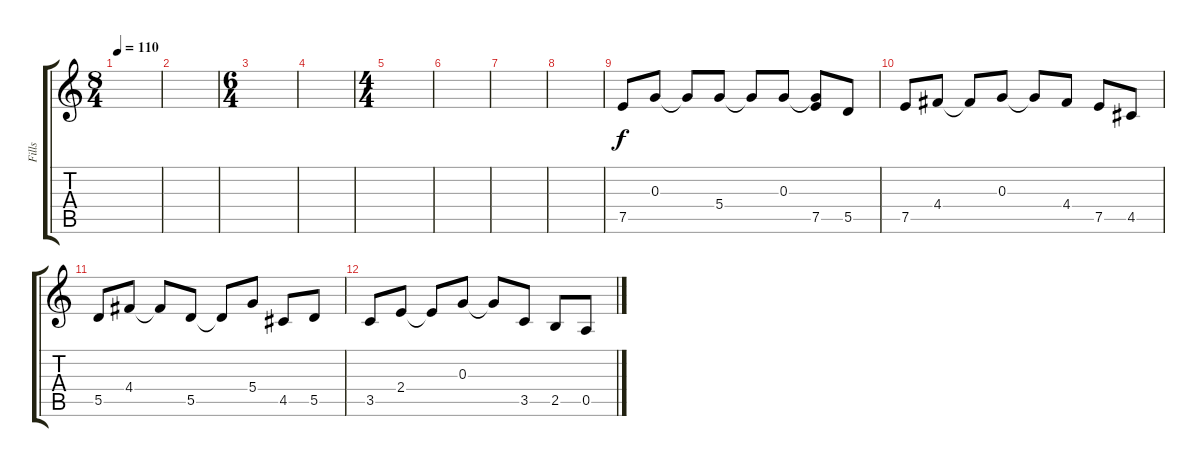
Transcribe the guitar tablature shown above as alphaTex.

\track ("Fills" "Fills") {instrument distortionguitar}
\staff {score tabs}
\tuning (E4 B3 G3 D3 A2 E2) {hide}
\ts (8 4)
\tempo 110
\clef g2
\ks c
|
|
\ts (6 4)
|
|
\ts (4 4)
|
|
|
|
7.5.8{instrument acousticguitarsteel} 0.3.8 0.3{t}.8 5.4.8 5.4{t}.8 0.3.8 (0.3{t} 7.5).8 5.5.8 |
7.5.8 4.4.8 4.4{t}.8 0.3.8 0.3{t}.8 4.4.8 7.5.8 4.5.8 |
5.5.8 4.4.8 4.4{t}.8 5.5.8 5.5{t}.8 5.4.8 4.5.8 5.5.8 |
3.5.8 2.4.8 2.4{t}.8 0.3.8 0.3{t}.8 3.5.8 2.5.8 0.5.8
